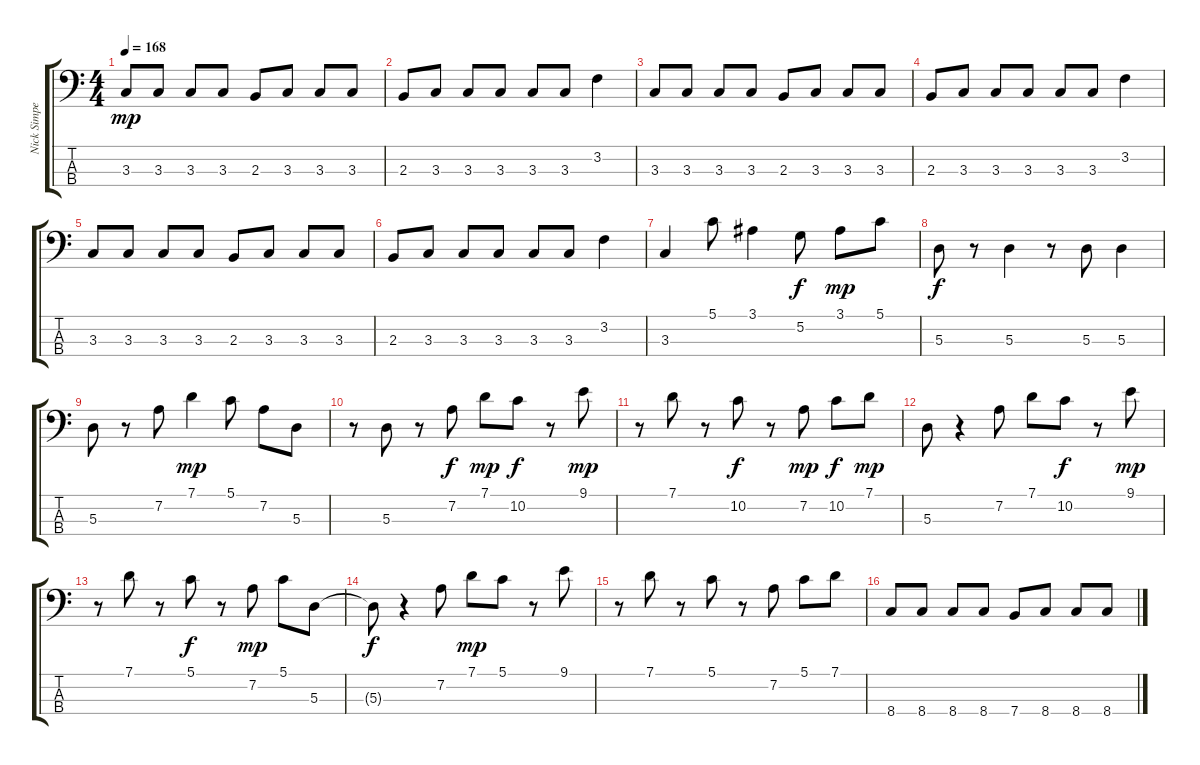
\track ("Nick Simper" "Nick Simpe") {instrument electricbassfinger}
\staff {score tabs}
\tuning (G2 D2 A1 E1) {hide}
\ts (4 4)
\tempo 168
\clef f4
\ks c
3.3.8{dy mp} 3.3.8 3.3.8 3.3.8 2.3.8 3.3.8 3.3.8 3.3.8 |
2.3.8 3.3.8 3.3.8 3.3.8 3.3.8 3.3.8 3.2.4 |
3.3.8 3.3.8 3.3.8 3.3.8 2.3.8 3.3.8 3.3.8 3.3.8 |
2.3.8 3.3.8 3.3.8 3.3.8 3.3.8 3.3.8 3.2.4 |
3.3.8 3.3.8 3.3.8 3.3.8 2.3.8 3.3.8 3.3.8 3.3.8 |
2.3.8 3.3.8 3.3.8 3.3.8 3.3.8 3.3.8 3.2.4 |
3.3.4 5.1.8 3.1.4 5.2.8{dy f} 3.1.8{dy mp} 5.1.8 |
5.3.8{dy f} r.8 5.3.4 r.8 5.3.8 5.3.4 |
5.3.8 r.8 7.2.8 7.1.4{dy mp} 5.1.8 7.2.8 5.3.8 |
r.8 5.3.8 r.8 7.2.8{dy f} 7.1.8{dy mp} 10.2.8{dy f} r.8 9.1.8{dy mp} |
r.8 7.1.8 r.8 10.2.8{dy f} r.8 7.2.8{dy mp} 10.2.8{dy f} 7.1.8{dy mp} |
5.3.8 r.4 7.2.8 7.1.8 10.2.8{dy f} r.8 9.1.8{dy mp} |
r.8 7.1.8 r.8 5.1.8{dy f} r.8 7.2.8{dy mp} 5.1.8 5.3.8 |
5.3{t}.8{dy f} r.4 7.2.8 7.1.8{dy mp} 5.1.8 r.8 9.1.8 |
r.8 7.1.8 r.8 5.1.8 r.8 7.2.8 5.1.8 7.1.8 |
8.4.8 8.4.8 8.4.8 8.4.8 7.4.8 8.4.8 8.4.8 8.4.8
